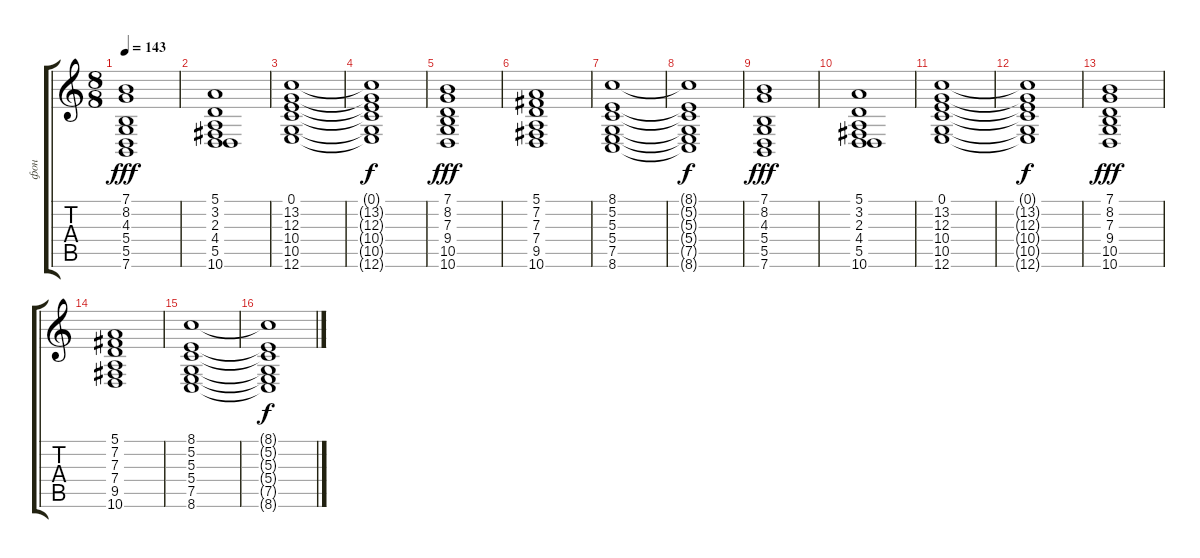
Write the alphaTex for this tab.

\track ("фон" "фон") {instrument synthstrings1}
\staff {score tabs}
\tuning (E4 B3 G3 D3 A2 E2) {hide}
\ts (8 8)
\tempo 143
\clef g2
\ks c
(7.1 8.2 4.3 5.4 5.5 7.6).1{dy fff} |
(5.1 3.2 2.3 4.4 5.5 10.6).1 |
(0.1 13.2 12.3 10.4 10.5 12.6).1 |
(0.1{t} 13.2{t} 12.3{t} 10.4{t} 10.5{t} 12.6{t}).1{dy f} |
(7.1 8.2 7.3 9.4 10.5 10.6).1{dy fff} |
(5.1 7.2 7.3 7.4 9.5 10.6).1 |
(8.1 5.2 5.3 5.4 7.5 8.6).1 |
(8.1{t} 5.2{t} 5.3{t} 5.4{t} 7.5{t} 8.6{t}).1{dy f} |
(7.1 8.2 4.3 5.4 5.5 7.6).1{dy fff} |
(5.1 3.2 2.3 4.4 5.5 10.6).1 |
(0.1 13.2 12.3 10.4 10.5 12.6).1 |
(0.1{t} 13.2{t} 12.3{t} 10.4{t} 10.5{t} 12.6{t}).1{dy f} |
(7.1 8.2 7.3 9.4 10.5 10.6).1{dy fff} |
(5.1 7.2 7.3 7.4 9.5 10.6).1 |
(8.1 5.2 5.3 5.4 7.5 8.6).1 |
(8.1{t} 5.2{t} 5.3{t} 5.4{t} 7.5{t} 8.6{t}).1{dy f}
